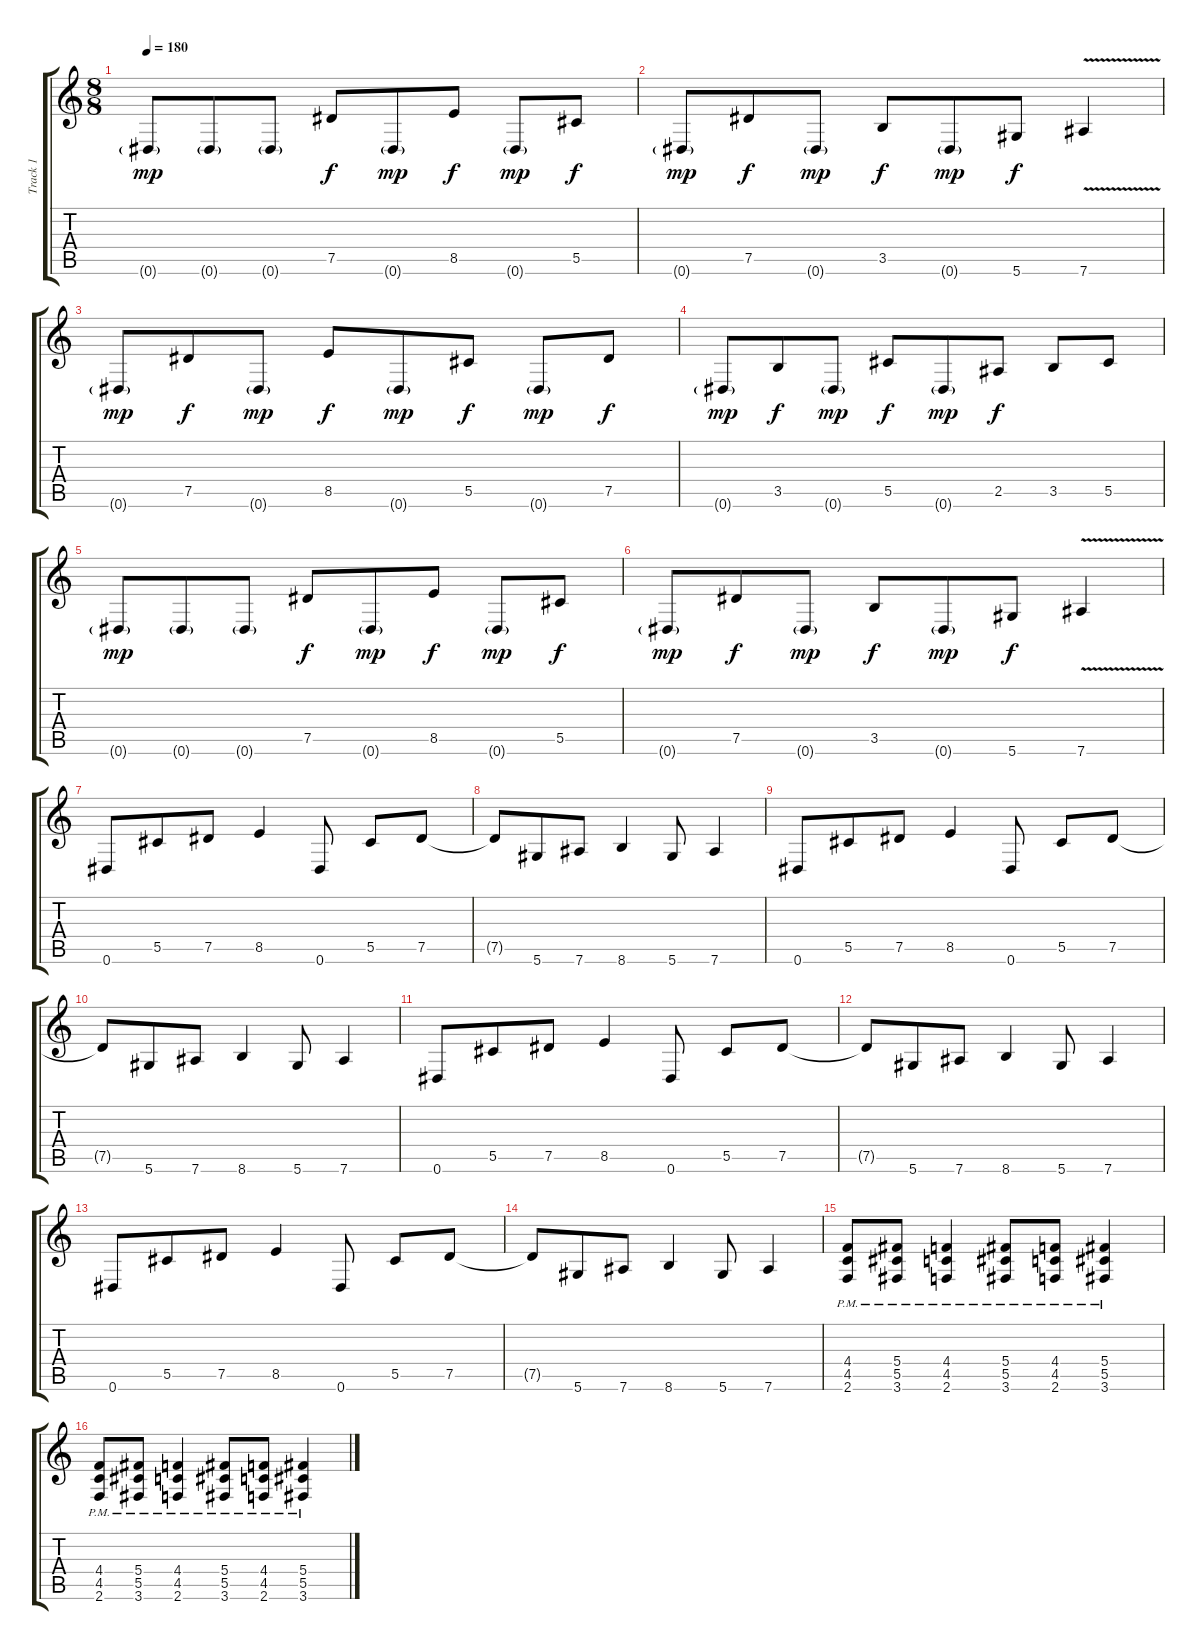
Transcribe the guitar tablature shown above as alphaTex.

\track ("Track 1" "Track 1") {instrument distortionguitar}
\staff {score tabs}
\tuning (Eb4 Bb3 Gb3 Db3 Ab2 Eb2) {hide}
\ts (8 8)
\tempo 180
\clef g2
\ks c
0.6{g}.8{dy mp} 0.6{g}.8 0.6{g}.8 7.5.8{dy f} 0.6{g}.8{dy mp} 8.5.8{dy f} 0.6{g}.8{dy mp} 5.5.8{dy f} |
0.6{g}.8{dy mp} 7.5.8{dy f} 0.6{g}.8{dy mp} 3.5.8{dy f} 0.6{g}.8{dy mp} 5.6.8{dy f} 7.6{v}.4 |
0.6{g}.8{dy mp} 7.5.8{dy f} 0.6{g}.8{dy mp} 8.5.8{dy f} 0.6{g}.8{dy mp} 5.5.8{dy f} 0.6{g}.8{dy mp} 7.5.8{dy f} |
0.6{g}.8{dy mp} 3.5.8{dy f} 0.6{g}.8{dy mp} 5.5.8{dy f} 0.6{g}.8{dy mp} 2.5.8{dy f} 3.5.8 5.5.8 |
0.6{g}.8{dy mp} 0.6{g}.8 0.6{g}.8 7.5.8{dy f} 0.6{g}.8{dy mp} 8.5.8{dy f} 0.6{g}.8{dy mp} 5.5.8{dy f} |
0.6{g}.8{dy mp} 7.5.8{dy f} 0.6{g}.8{dy mp} 3.5.8{dy f} 0.6{g}.8{dy mp} 5.6.8{dy f} 7.6{v}.4 |
0.6.8 5.5.8 7.5.8 8.5.4 0.6.8 5.5.8 7.5.8 |
7.5{t}.8 5.6.8 7.6.8 8.6.4 5.6.8 7.6.4 |
0.6.8 5.5.8 7.5.8 8.5.4 0.6.8 5.5.8 7.5.8 |
7.5{t}.8 5.6.8 7.6.8 8.6.4 5.6.8 7.6.4 |
0.6.8 5.5.8 7.5.8 8.5.4 0.6.8 5.5.8 7.5.8 |
7.5{t}.8 5.6.8 7.6.8 8.6.4 5.6.8 7.6.4 |
0.6.8 5.5.8 7.5.8 8.5.4 0.6.8 5.5.8 7.5.8 |
7.5{t}.8 5.6.8 7.6.8 8.6.4 5.6.8 7.6.4 |
(4.4{pm} 4.5 2.6).8 (5.4{pm} 5.5 3.6).8 (4.4{pm} 4.5 2.6).4 (5.4 5.5 3.6{pm}).8 (4.4 4.5 2.6{pm}).8 (5.4 5.5 3.6{pm}).4 |
(4.4{pm} 4.5 2.6).8 (5.4{pm} 5.5 3.6).8 (4.4{pm} 4.5 2.6).4 (5.4 5.5 3.6{pm}).8 (4.4 4.5 2.6{pm}).8 (5.4 5.5 3.6{pm}).4
